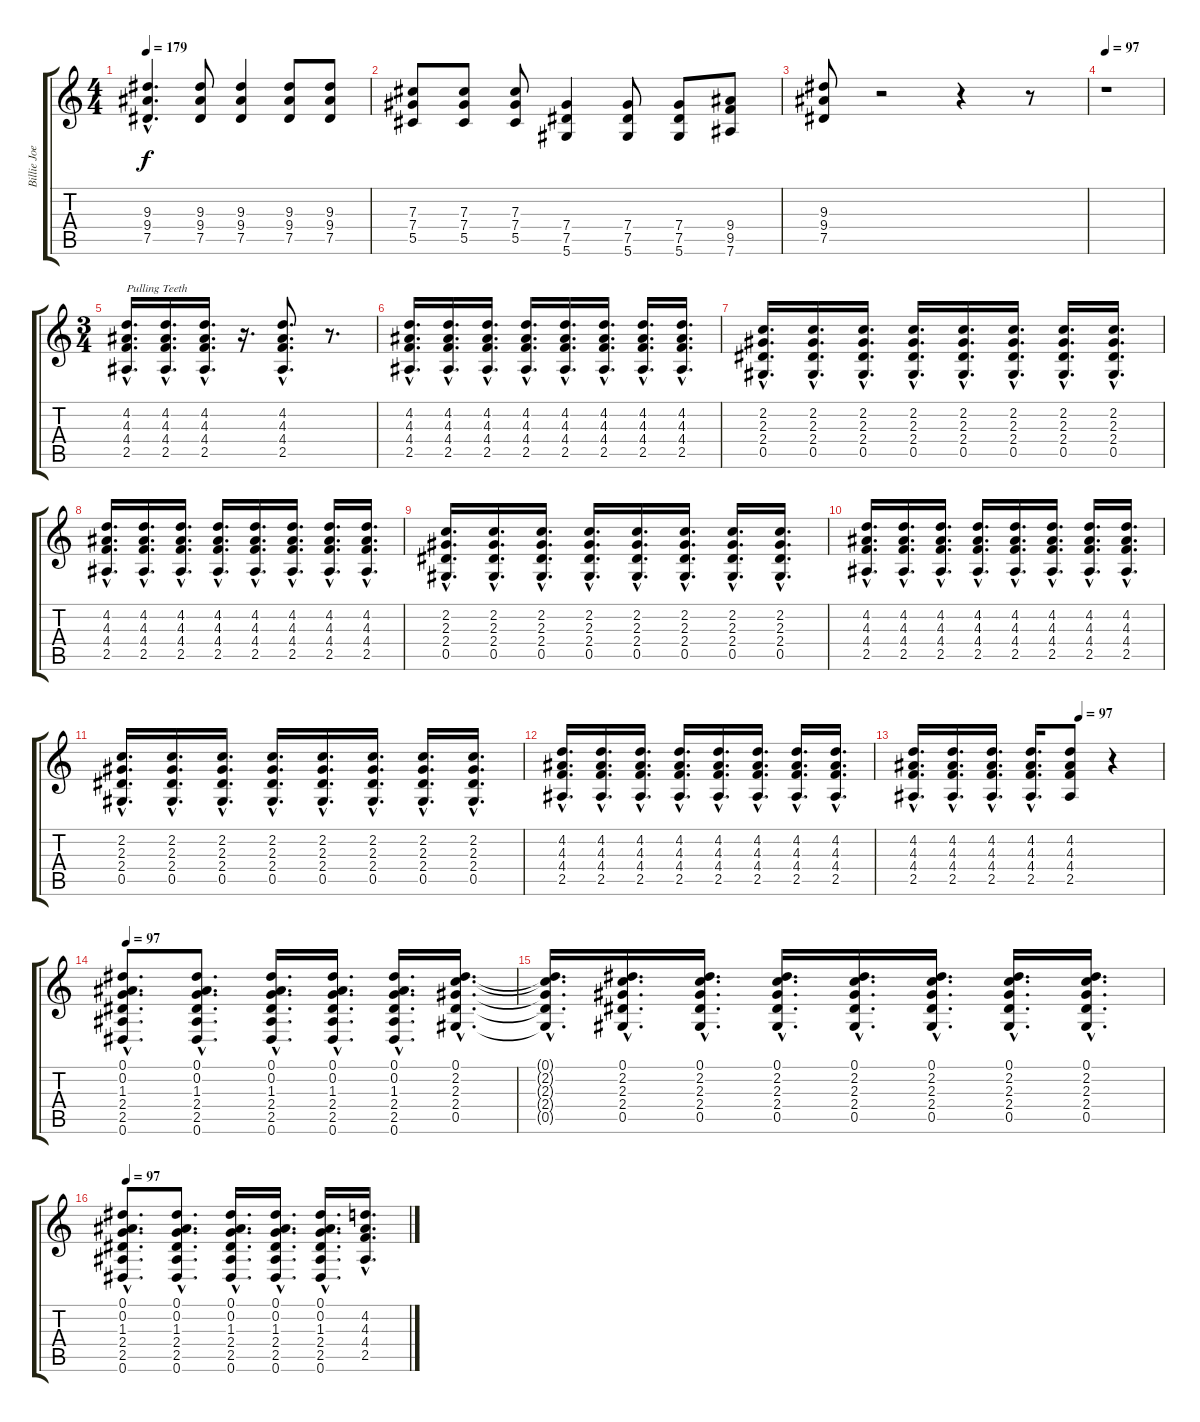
\track ("Billie Joe Guitar" "Billie Joe") {instrument distortionguitar}
\staff {score tabs}
\tuning (Eb4 Bb3 Gb3 Db3 Ab2 Eb2) {hide}
\ts (4 4)
\tempo 179
\clef g2
\ks c
(9.3{hac} 9.4{hac} 7.5{hac}).4{d dy f} (9.3 9.4 7.5).8 (9.3 9.4 7.5).4 (9.3 9.4 7.5).8 (9.3 9.4 7.5).8 |
(7.3 7.4 5.5).8 (7.3 7.4 5.5).8 (7.3 7.4 5.5).8 (7.4 7.5 5.6).4 (7.4 7.5 5.6).8 (7.4 7.5 5.6).8 (9.4 9.5 7.6).8 |
(9.3 9.4 7.5).8 r.2 r.4 r.8 |
\tempo 97
r.1{instrument overdrivenguitar} |
\ts (3 4)
(4.2{hac} 4.3{hac} 4.4{hac} 2.5{hac}).16{d txt "Pulling Teeth"} (4.2{hac} 4.3{hac} 4.4{hac} 2.5{hac}).16{d} (4.2{hac} 4.3{hac} 4.4{hac} 2.5{hac}).16{d} r.16{d} (4.2{hac} 4.3{hac} 4.4{hac} 2.5{hac}).8{d} r.8{d} |
(4.2{hac} 4.3{hac} 4.4{hac} 2.5{hac}).16{d} (4.2{hac} 4.3{hac} 4.4{hac} 2.5{hac}).16{d} (4.2{hac} 4.3{hac} 4.4{hac} 2.5{hac}).16{d} (4.2{hac} 4.3{hac} 4.4{hac} 2.5{hac}).16{d} (4.2{hac} 4.3{hac} 4.4{hac} 2.5{hac}).16{d} (4.2{hac} 4.3{hac} 4.4{hac} 2.5{hac}).16{d} (4.2{hac} 4.3{hac} 4.4{hac} 2.5{hac}).16{d} (4.2{hac} 4.3{hac} 4.4{hac} 2.5{hac}).16{d} |
(2.2{hac} 2.3{hac} 2.4{hac} 0.5{hac}).16{d} (2.2{hac} 2.3{hac} 2.4{hac} 0.5{hac}).16{d} (2.2{hac} 2.3{hac} 2.4{hac} 0.5{hac}).16{d} (2.2{hac} 2.3{hac} 2.4{hac} 0.5{hac}).16{d} (2.2{hac} 2.3{hac} 2.4{hac} 0.5{hac}).16{d} (2.2{hac} 2.3{hac} 2.4{hac} 0.5{hac}).16{d} (2.2{hac} 2.3{hac} 2.4{hac} 0.5{hac}).16{d} (2.2{hac} 2.3{hac} 2.4{hac} 0.5{hac}).16{d} |
(4.2{hac} 4.3{hac} 4.4{hac} 2.5{hac}).16{d} (4.2{hac} 4.3{hac} 4.4{hac} 2.5{hac}).16{d} (4.2{hac} 4.3{hac} 4.4{hac} 2.5{hac}).16{d} (4.2{hac} 4.3{hac} 4.4{hac} 2.5{hac}).16{d} (4.2{hac} 4.3{hac} 4.4{hac} 2.5{hac}).16{d} (4.2{hac} 4.3{hac} 4.4{hac} 2.5{hac}).16{d} (4.2{hac} 4.3{hac} 4.4{hac} 2.5{hac}).16{d} (4.2{hac} 4.3{hac} 4.4{hac} 2.5{hac}).16{d} |
(2.2{hac} 2.3{hac} 2.4{hac} 0.5{hac}).16{d} (2.2{hac} 2.3{hac} 2.4{hac} 0.5{hac}).16{d} (2.2{hac} 2.3{hac} 2.4{hac} 0.5{hac}).16{d} (2.2{hac} 2.3{hac} 2.4{hac} 0.5{hac}).16{d} (2.2{hac} 2.3{hac} 2.4{hac} 0.5{hac}).16{d} (2.2{hac} 2.3{hac} 2.4{hac} 0.5{hac}).16{d} (2.2{hac} 2.3{hac} 2.4{hac} 0.5{hac}).16{d} (2.2{hac} 2.3{hac} 2.4{hac} 0.5{hac}).16{d} |
(4.2{hac} 4.3{hac} 4.4{hac} 2.5{hac}).16{d} (4.2{hac} 4.3{hac} 4.4{hac} 2.5{hac}).16{d} (4.2{hac} 4.3{hac} 4.4{hac} 2.5{hac}).16{d} (4.2{hac} 4.3{hac} 4.4{hac} 2.5{hac}).16{d} (4.2{hac} 4.3{hac} 4.4{hac} 2.5{hac}).16{d} (4.2{hac} 4.3{hac} 4.4{hac} 2.5{hac}).16{d} (4.2{hac} 4.3{hac} 4.4{hac} 2.5{hac}).16{d} (4.2{hac} 4.3{hac} 4.4{hac} 2.5{hac}).16{d} |
(2.2{hac} 2.3{hac} 2.4{hac} 0.5{hac}).16{d} (2.2{hac} 2.3{hac} 2.4{hac} 0.5{hac}).16{d} (2.2{hac} 2.3{hac} 2.4{hac} 0.5{hac}).16{d} (2.2{hac} 2.3{hac} 2.4{hac} 0.5{hac}).16{d} (2.2{hac} 2.3{hac} 2.4{hac} 0.5{hac}).16{d} (2.2{hac} 2.3{hac} 2.4{hac} 0.5{hac}).16{d} (2.2{hac} 2.3{hac} 2.4{hac} 0.5{hac}).16{d} (2.2{hac} 2.3{hac} 2.4{hac} 0.5{hac}).16{d} |
(4.2{hac} 4.3{hac} 4.4{hac} 2.5{hac}).16{d} (4.2{hac} 4.3{hac} 4.4{hac} 2.5{hac}).16{d} (4.2{hac} 4.3{hac} 4.4{hac} 2.5{hac}).16{d} (4.2{hac} 4.3{hac} 4.4{hac} 2.5{hac}).16{d} (4.2{hac} 4.3{hac} 4.4{hac} 2.5{hac}).16{d} (4.2{hac} 4.3{hac} 4.4{hac} 2.5{hac}).16{d} (4.2{hac} 4.3{hac} 4.4{hac} 2.5{hac}).16{d} (4.2{hac} 4.3{hac} 4.4{hac} 2.5{hac}).16{d} |
\tempo (97 0.6666666666666666)
(4.2{hac} 4.3{hac} 4.4{hac} 2.5{hac}).16{d} (4.2{hac} 4.3{hac} 4.4{hac} 2.5{hac}).16{d} (4.2{hac} 4.3{hac} 4.4{hac} 2.5{hac}).16{d} (4.2{hac} 4.3{hac} 4.4{hac} 2.5{hac}).16{d} (4.2 4.3 4.4 2.5).8 r.4 |
\tempo 97
(0.1{hac} 0.2{hac} 1.3{hac} 2.4{hac} 2.5{hac} 0.6{hac}).8{d} (0.1{hac} 0.2{hac} 1.3{hac} 2.4{hac} 2.5{hac} 0.6{hac}).8{d} (0.1{hac} 0.2{hac} 1.3{hac} 2.4{hac} 2.5{hac} 0.6{hac}).16{d} (0.1{hac} 0.2{hac} 1.3{hac} 2.4{hac} 2.5{hac} 0.6{hac}).16{d} (0.1{hac} 0.2{hac} 1.3{hac} 2.4{hac} 2.5{hac} 0.6{hac}).16{d} (0.1{hac} 2.2{hac} 2.3{hac} 2.4{hac} 0.5{hac}).16{d} |
(0.1{hac t} 2.2{hac t} 2.3{hac t} 2.4{hac t} 0.5{hac t}).16{d} (0.1{hac} 2.2{hac} 2.3{hac} 2.4{hac} 0.5{hac}).16{d} (0.1{hac} 2.2{hac} 2.3{hac} 2.4{hac} 0.5{hac}).16{d} (0.1{hac} 2.2{hac} 2.3{hac} 2.4{hac} 0.5{hac}).16{d} (0.1{hac} 2.2{hac} 2.3{hac} 2.4{hac} 0.5{hac}).16{d} (0.1{hac} 2.2{hac} 2.3{hac} 2.4{hac} 0.5{hac}).16{d} (0.1{hac} 2.2{hac} 2.3{hac} 2.4{hac} 0.5{hac}).16{d} (0.1{hac} 2.2{hac} 2.3{hac} 2.4{hac} 0.5{hac}).16{d} |
\tempo 97
(0.1{hac} 0.2{hac} 1.3{hac} 2.4{hac} 2.5{hac} 0.6{hac}).8{d} (0.1{hac} 0.2{hac} 1.3{hac} 2.4{hac} 2.5{hac} 0.6{hac}).8{d} (0.1{hac} 0.2{hac} 1.3{hac} 2.4{hac} 2.5{hac} 0.6{hac}).16{d} (0.1{hac} 0.2{hac} 1.3{hac} 2.4{hac} 2.5{hac} 0.6{hac}).16{d} (0.1{hac} 0.2{hac} 1.3{hac} 2.4{hac} 2.5{hac} 0.6{hac}).16{d} (4.2{hac} 4.3{hac} 4.4{hac} 2.5{hac}).16{d}
